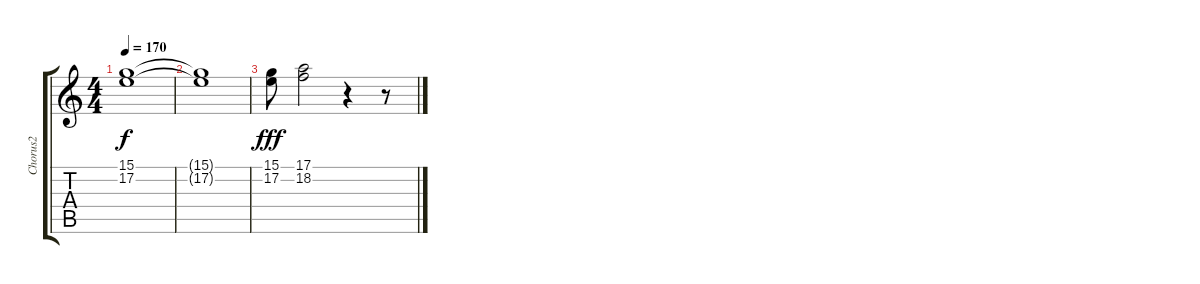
\track ("Chorus2" "Chorus2") {instrument choiraahs}
\staff {score tabs}
\tuning (E4 B3 G3 D3 A2 E2) {hide}
\ts (4 4)
\tempo 170
\clef g2
\ks c
(15.1{t} 17.2{t}).1{dy f} |
(15.1{t} 17.2{t}).1 |
(15.1 17.2).8{dy fff} (17.1 18.2).2 r.4 r.8
